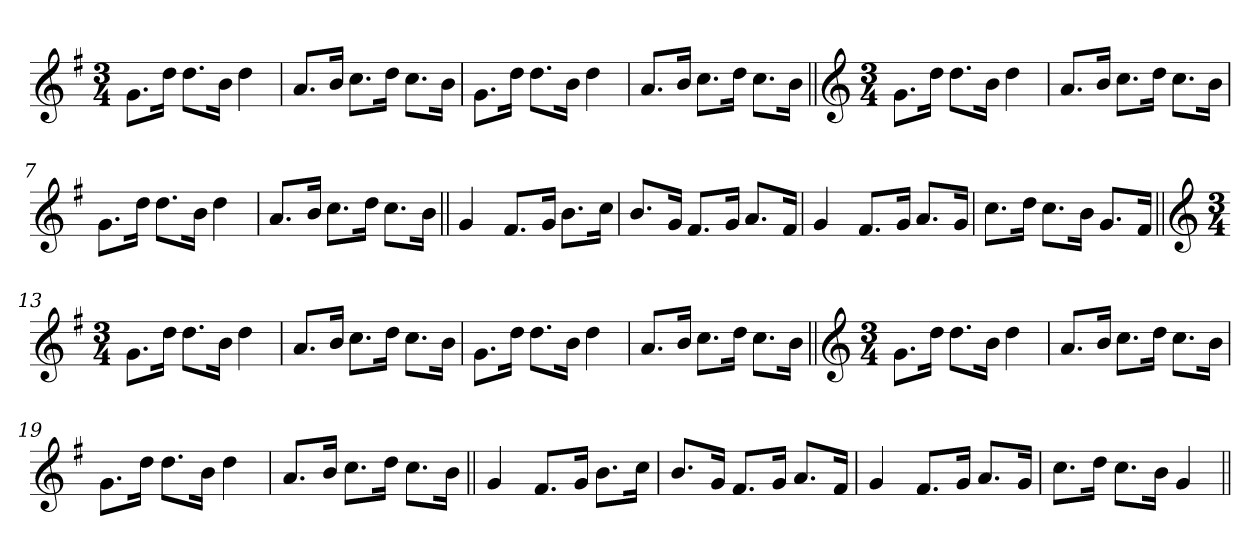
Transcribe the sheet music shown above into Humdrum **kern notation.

**kern
*part1
*staff1
*clefG2
*k[f#]
*G:
*M3/4
=1
8.g\L
16dd\Jk
8.dd\L
16b\Jk
4dd\
=2
8.a/L
16b/Jk
8.cc\L
16dd\Jk
8.cc\L
16b\Jk
=3
8.g\L
16dd\Jk
8.dd\L
16b\Jk
4dd\
=4
8.a/L
16b/Jk
8.cc\L
16dd\Jk
8.cc\L
16b\Jk
=5||
*clefG2
*M3/4
8.g\L
16dd\Jk
8.dd\L
16b\Jk
4dd\
!!LO:LB:g=z
=6
8.a/L
16b/Jk
8.cc\L
16dd\Jk
8.cc\L
16b\Jk
=7
8.g\L
16dd\Jk
8.dd\L
16b\Jk
4dd\
=8
8.a/L
16b/Jk
8.cc\L
16dd\Jk
8.cc\L
16b\Jk
=9||
4g/
8.f#/L
16g/Jk
8.b\L
16cc\Jk
=10
8.b/L
16g/Jk
8.f#/L
16g/Jk
8.a/L
16f#/Jk
=11
4g/
8.f#/L
16g/Jk
8.a/L
16g/Jk
!!LO:LB:g=z
=12
8.cc\L
16dd\Jk
8.cc\L
16b\Jk
8.g/L
16f#/Jk
=13||
*clefG2
*M3/4
8.g\L
16dd\Jk
8.dd\L
16b\Jk
4dd\
=14
8.a/L
16b/Jk
8.cc\L
16dd\Jk
8.cc\L
16b\Jk
=15
8.g\L
16dd\Jk
8.dd\L
16b\Jk
4dd\
=16
8.a/L
16b/Jk
8.cc\L
16dd\Jk
8.cc\L
16b\Jk
!!LO:LB:g=z
=17||
*clefG2
*M3/4
8.g\L
16dd\Jk
8.dd\L
16b\Jk
4dd\
=18
8.a/L
16b/Jk
8.cc\L
16dd\Jk
8.cc\L
16b\Jk
=19
8.g\L
16dd\Jk
8.dd\L
16b\Jk
4dd\
=20
8.a/L
16b/Jk
8.cc\L
16dd\Jk
8.cc\L
16b\Jk
=21||
4g/
8.f#/L
16g/Jk
8.b\L
16cc\Jk
=22
8.b/L
16g/Jk
8.f#/L
16g/Jk
8.a/L
16f#/Jk
!!LO:LB:g=z
=23
4g/
8.f#/L
16g/Jk
8.a/L
16g/Jk
=24
8.cc\L
16dd\Jk
8.cc\L
16b\Jk
4g/
=||
*-
